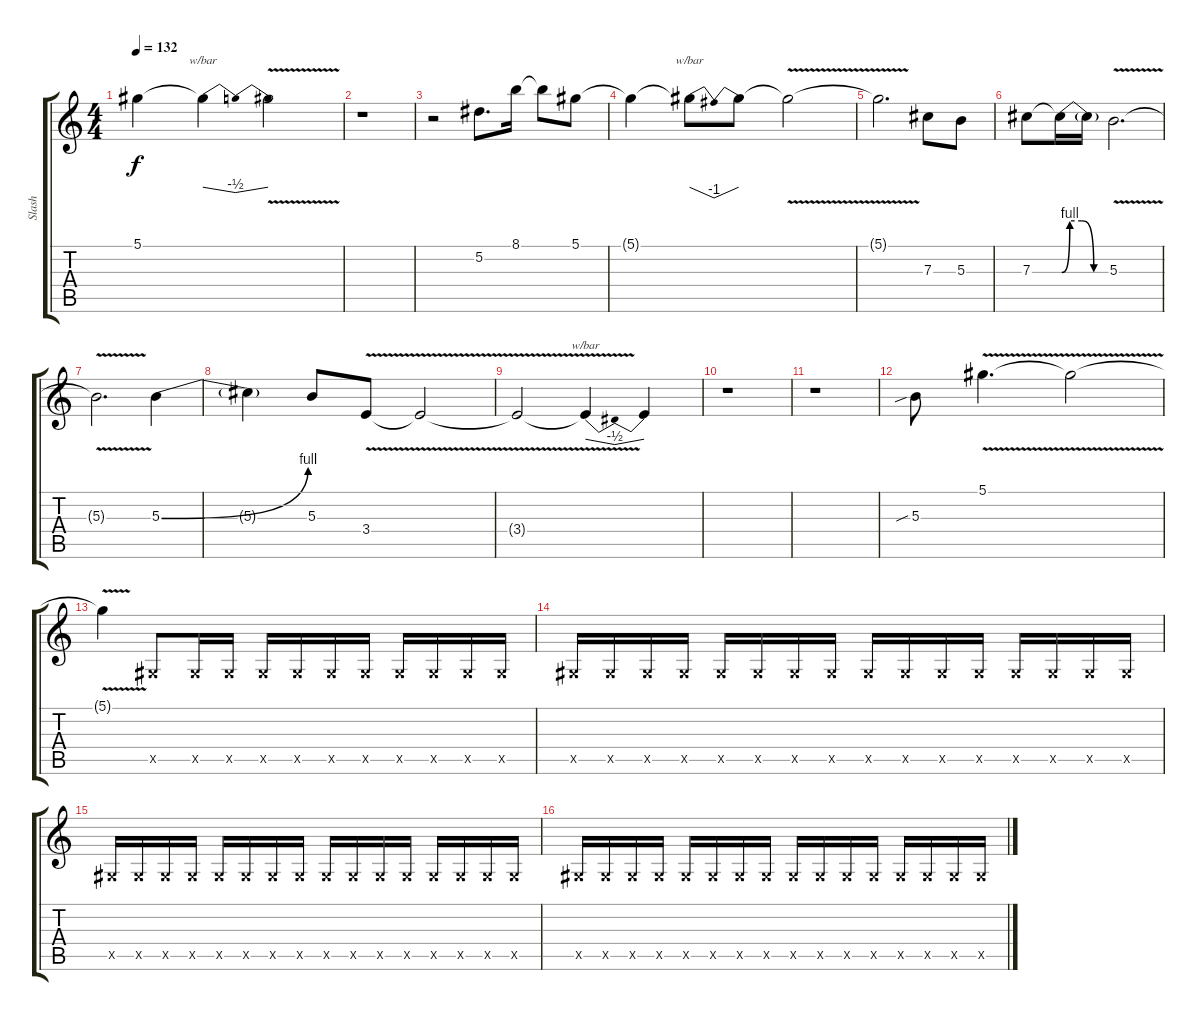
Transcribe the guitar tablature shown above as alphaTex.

\track ("Slash" "Slash") {instrument distortionguitar}
\staff {score tabs}
\tuning (Eb4 Bb3 Gb3 Db3 Ab2 Eb2) {hide}
\ts (4 4)
\tempo 132
\clef g2
\ks c
5.1{t}.4{dy f} 5.1{t}.4{tbe (dip default 0 0 30 -2 60 0)} 5.1{v t}.2 |
r.1 |
r.2 5.2.8{d} 8.1.16 8.1{t}.8 5.1.8 |
5.1{t}.4 5.1{t}.8{tbe (dip default 0 0 30 -4 60 0)} 5.1{t}.8 5.1{v t}.2 |
5.1{v t}.2{d} 7.3.8 5.3.8 |
7.3.8 7.3{be (custom 0 0 10 4 25 4 40 0 60 0) t}.16 7.3{t}.16 5.3{v}.2{d} |
5.3{v t}.2{d} 5.3{be (bend 0 0 60 4)}.4 |
5.3{t}.4 5.3.8 3.4{v}.8 3.4{v t}.2 |
3.4{v t}.2 3.4{t}.4{tbe (dip default 0 0 30 -2 60 0)} 3.4{t}.4 |
r.1 |
r.1 |
5.3{sib}.8 5.1{v}.4{d} 5.1{v t}.2 |
5.1{v t}.4 0.5{x}.8 0.5{x}.16 0.5{x}.16 0.5{x}.16 0.5{x}.16 0.5{x}.16 0.5{x}.16 0.5{x}.16 0.5{x}.16 0.5{x}.16 0.5{x}.16 |
0.5{x}.16 0.5{x}.16 0.5{x}.16 0.5{x}.16 0.5{x}.16 0.5{x}.16 0.5{x}.16 0.5{x}.16 0.5{x}.16 0.5{x}.16 0.5{x}.16 0.5{x}.16 0.5{x}.16 0.5{x}.16 0.5{x}.16 0.5{x}.16 |
0.5{x}.16 0.5{x}.16 0.5{x}.16 0.5{x}.16 0.5{x}.16 0.5{x}.16 0.5{x}.16 0.5{x}.16 0.5{x}.16 0.5{x}.16 0.5{x}.16 0.5{x}.16 0.5{x}.16 0.5{x}.16 0.5{x}.16 0.5{x}.16 |
0.5{x}.16 0.5{x}.16 0.5{x}.16 0.5{x}.16 0.5{x}.16 0.5{x}.16 0.5{x}.16 0.5{x}.16 0.5{x}.16 0.5{x}.16 0.5{x}.16 0.5{x}.16 0.5{x}.16 0.5{x}.16 0.5{x}.16 0.5{x}.16
